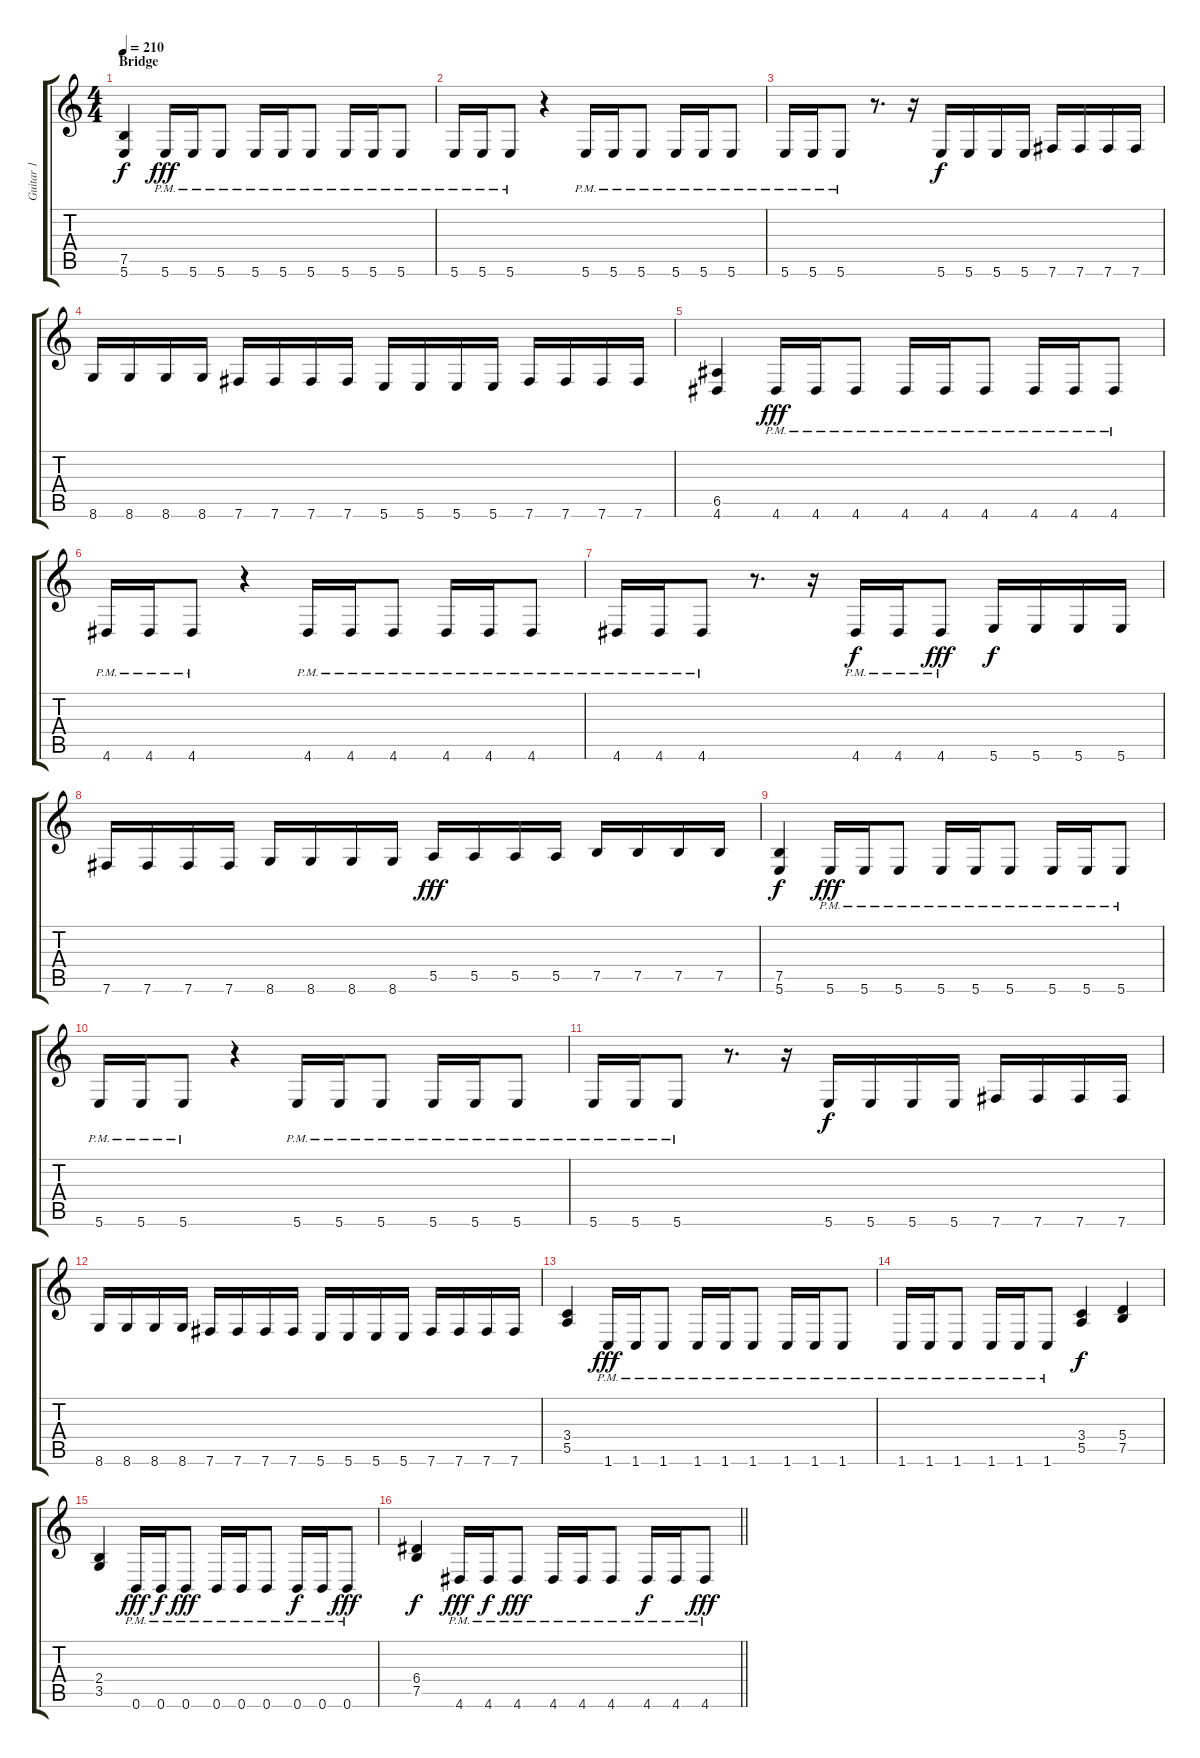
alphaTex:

\track ("Guitar 1" "Guitar 1") {instrument distortionguitar}
\staff {score tabs}
\tuning (B3 Gb3 D3 A2 E2 B1) {hide}
\ts (4 4)
\section ("" "Bridge")
\tempo 210
\clef g2
\ks c
(7.5 5.6).4{dy f} 5.6{pm}.16{dy fff} 5.6{pm}.16 5.6{pm}.8 5.6{pm}.16 5.6{pm}.16 5.6{pm}.8 5.6{pm}.16 5.6{pm}.16 5.6{pm}.8 |
5.6{pm}.16 5.6{pm}.16 5.6{pm}.8 r.4 5.6{pm}.16 5.6{pm}.16 5.6{pm}.8 5.6{pm}.16 5.6{pm}.16 5.6{pm}.8 |
5.6{pm}.16 5.6{pm}.16 5.6{pm}.8 r.8{d} r.16 5.6.16{dy f} 5.6.16 5.6.16 5.6.16 7.6.16 7.6.16 7.6.16 7.6.16 |
8.6.16 8.6.16 8.6.16 8.6.16 7.6.16 7.6.16 7.6.16 7.6.16 5.6.16 5.6.16 5.6.16 5.6.16 7.6.16 7.6.16 7.6.16 7.6.16 |
(6.5 4.6).4 4.6{pm}.16{dy fff} 4.6{pm}.16 4.6{pm}.8 4.6{pm}.16 4.6{pm}.16 4.6{pm}.8 4.6{pm}.16 4.6{pm}.16 4.6{pm}.8 |
4.6{pm}.16 4.6{pm}.16 4.6{pm}.8 r.4 4.6{pm}.16 4.6{pm}.16 4.6{pm}.8 4.6{pm}.16 4.6{pm}.16 4.6{pm}.8 |
4.6{pm}.16 4.6{pm}.16 4.6{pm}.8 r.8{d} r.16 4.6{pm}.16{dy f} 4.6{pm}.16 4.6{pm}.8{dy fff} 5.6.16{dy f} 5.6.16 5.6.16 5.6.16 |
7.6.16 7.6.16 7.6.16 7.6.16 8.6.16 8.6.16 8.6.16 8.6.16 5.5.16{dy fff} 5.5.16 5.5.16 5.5.16 7.5.16 7.5.16 7.5.16 7.5.16 |
(7.5 5.6).4{dy f} 5.6{pm}.16{dy fff} 5.6{pm}.16 5.6{pm}.8 5.6{pm}.16 5.6{pm}.16 5.6{pm}.8 5.6{pm}.16 5.6{pm}.16 5.6{pm}.8 |
5.6{pm}.16 5.6{pm}.16 5.6{pm}.8 r.4 5.6{pm}.16 5.6{pm}.16 5.6{pm}.8 5.6{pm}.16 5.6{pm}.16 5.6{pm}.8 |
5.6{pm}.16 5.6{pm}.16 5.6{pm}.8 r.8{d} r.16 5.6.16{dy f} 5.6.16 5.6.16 5.6.16 7.6.16 7.6.16 7.6.16 7.6.16 |
8.6.16 8.6.16 8.6.16 8.6.16 7.6.16 7.6.16 7.6.16 7.6.16 5.6.16 5.6.16 5.6.16 5.6.16 7.6.16 7.6.16 7.6.16 7.6.16 |
(3.4 5.5).4 1.6{pm}.16{dy fff} 1.6{pm}.16 1.6{pm}.8 1.6{pm}.16 1.6{pm}.16 1.6{pm}.8 1.6{pm}.16 1.6{pm}.16 1.6{pm}.8 |
1.6{pm}.16 1.6{pm}.16 1.6{pm}.8 1.6{pm}.16 1.6{pm}.16 1.6{pm}.8 (3.4 5.5).4{dy f} (5.4 7.5).4 |
(2.4 3.5).4 0.6{pm}.16{dy fff} 0.6{pm}.16{dy f} 0.6{pm}.8{dy fff} 0.6{pm}.16 0.6{pm}.16 0.6{pm}.8 0.6{pm}.16{dy f} 0.6{pm}.16 0.6{pm}.8{dy fff} |
\barLineRight lightlight
(6.4 7.5).4{dy f} 4.6{pm}.16{dy fff} 4.6{pm}.16{dy f} 4.6{pm}.8{dy fff} 4.6{pm}.16 4.6{pm}.16 4.6{pm}.8 4.6{pm}.16{dy f} 4.6{pm}.16 4.6{pm}.8{dy fff}
